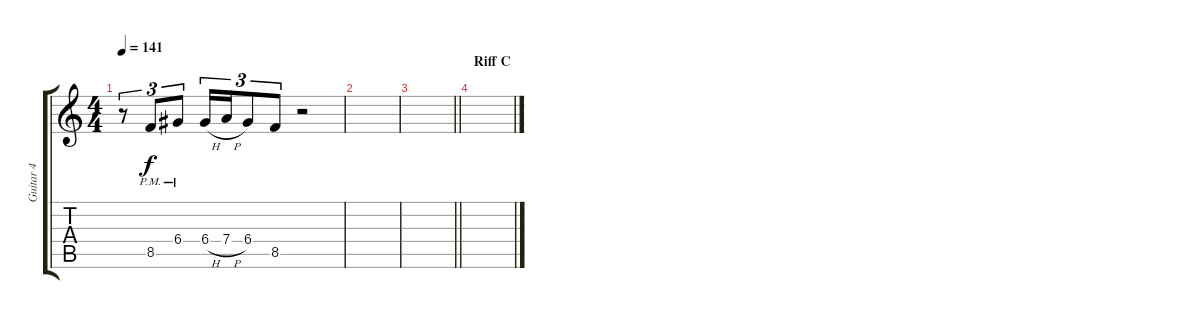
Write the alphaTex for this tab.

\track ("Guitar 4" "Guitar 4") {instrument distortionguitar}
\staff {score tabs}
\tuning (E4 B3 G3 D3 A2 D2) {hide}
\ts (4 4)
\tempo 141
\clef g2
\ks c
r.8{tu (3 2) dy f} 8.5{pm}.8{tu (3 2)} 6.4{pm}.8{tu (3 2)} 6.4{h}.16{tu (3 2)} 7.4{h}.16{tu (3 2)} 6.4.8{tu (3 2)} 8.5.8{tu (3 2)} r.2 |
|
\barLineRight lightlight
|
\section ("" "Riff C")
